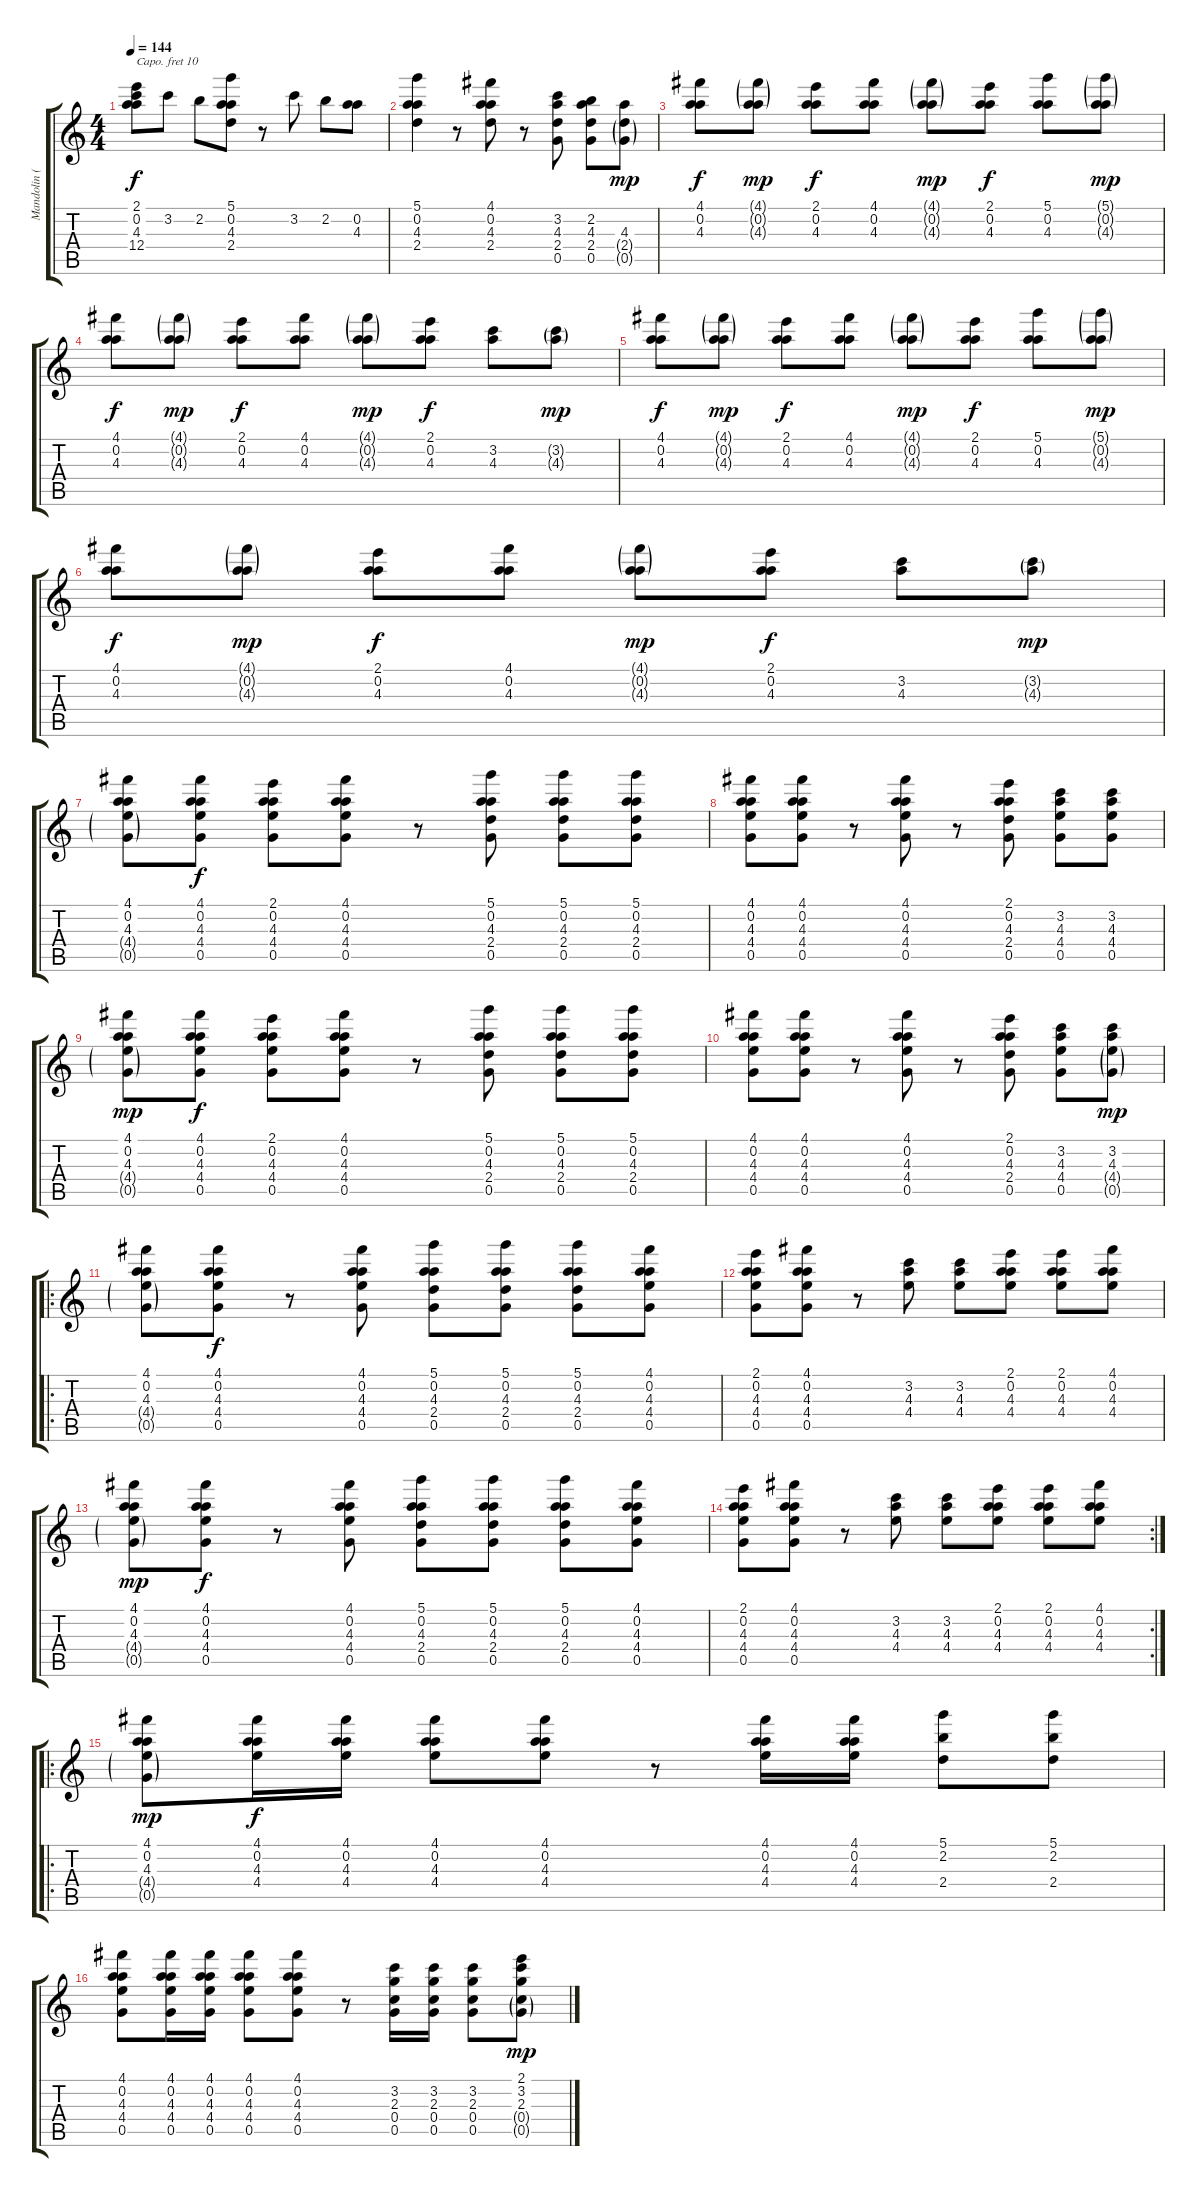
\track ("Mandolin (arranged for guitar)" "Mandolin (") {instrument acousticguitarnylon}
\staff {score tabs}
\capo 10
\tuning (E4 B3 G3 D3 A2 E2) {hide}
\ts (4 4)
\tempo 144
\clef g2
\ks c
(2.1 0.2 4.3 12.4).8{dy f} 3.2.8 2.2.8 (5.1 0.2 4.3 2.4).8 r.8 3.2.8 2.2.8 (0.2 4.3).8 |
(5.1 0.2 4.3 2.4).4 r.8 (4.1 0.2 4.3 2.4).8 r.8 (3.2 4.3 2.4 0.5).8 (2.2 4.3 2.4 0.5).8 (4.3 2.4{g} 0.5{g}).8{dy mp} |
(4.1 0.2 4.3).8{dy f} (4.1{g} 0.2{g} 4.3{g}).8{dy mp} (2.1 0.2 4.3).8{dy f} (4.1 0.2 4.3).8 (4.1{g} 0.2{g} 4.3{g}).8{dy mp} (2.1 0.2 4.3).8{dy f} (5.1 0.2 4.3).8 (5.1{g} 0.2{g} 4.3{g}).8{dy mp} |
(4.1 0.2 4.3).8{dy f} (4.1{g} 0.2{g} 4.3{g}).8{dy mp} (2.1 0.2 4.3).8{dy f} (4.1 0.2 4.3).8 (4.1{g} 0.2{g} 4.3{g}).8{dy mp} (2.1 0.2 4.3).8{dy f} (3.2 4.3).8 (3.2{g} 4.3{g}).8{dy mp} |
(4.1 0.2 4.3).8{dy f} (4.1{g} 0.2{g} 4.3{g}).8{dy mp} (2.1 0.2 4.3).8{dy f} (4.1 0.2 4.3).8 (4.1{g} 0.2{g} 4.3{g}).8{dy mp} (2.1 0.2 4.3).8{dy f} (5.1 0.2 4.3).8 (5.1{g} 0.2{g} 4.3{g}).8{dy mp} |
(4.1 0.2 4.3).8{dy f} (4.1{g} 0.2{g} 4.3{g}).8{dy mp} (2.1 0.2 4.3).8{dy f} (4.1 0.2 4.3).8 (4.1{g} 0.2{g} 4.3{g}).8{dy mp} (2.1 0.2 4.3).8{dy f} (3.2 4.3).8 (3.2{g} 4.3{g}).8{dy mp} |
(4.1 0.2 4.3 4.4{g} 0.5{g}).8 (4.1 0.2 4.3 4.4 0.5).8{dy f} (2.1 0.2 4.3 4.4 0.5).8 (4.1 0.2 4.3 4.4 0.5).8 r.8 (5.1 0.2 4.3 2.4 0.5).8 (5.1 0.2 4.3 2.4 0.5).8 (5.1 0.2 4.3 2.4 0.5).8 |
(4.1 0.2 4.3 4.4 0.5).8 (4.1 0.2 4.3 4.4 0.5).8 r.8 (4.1 0.2 4.3 4.4 0.5).8 r.8 (2.1 0.2 4.3 2.4 0.5).8 (3.2 4.3 4.4 0.5).8 (3.2 4.3 4.4 0.5).8 |
(4.1 0.2 4.3 4.4{g} 0.5{g}).8{dy mp} (4.1 0.2 4.3 4.4 0.5).8{dy f} (2.1 0.2 4.3 4.4 0.5).8 (4.1 0.2 4.3 4.4 0.5).8 r.8 (5.1 0.2 4.3 2.4 0.5).8 (5.1 0.2 4.3 2.4 0.5).8 (5.1 0.2 4.3 2.4 0.5).8 |
(4.1 0.2 4.3 4.4 0.5).8 (4.1 0.2 4.3 4.4 0.5).8 r.8 (4.1 0.2 4.3 4.4 0.5).8 r.8 (2.1 0.2 4.3 2.4 0.5).8 (3.2 4.3 4.4 0.5).8 (3.2 4.3 4.4{g} 0.5{g}).8{dy mp} |
\ro
(4.1 0.2 4.3 4.4{g} 0.5{g}).8 (4.1 0.2 4.3 4.4 0.5).8{dy f} r.8 (4.1 0.2 4.3 4.4 0.5).8 (5.1 0.2 4.3 2.4 0.5).8 (5.1 0.2 4.3 2.4 0.5).8 (5.1 0.2 4.3 2.4 0.5).8 (4.1 0.2 4.3 4.4 0.5).8 |
(2.1 0.2 4.3 4.4 0.5).8 (4.1 0.2 4.3 4.4 0.5).8 r.8 (3.2 4.3 4.4).8 (3.2 4.3 4.4).8 (2.1 0.2 4.3 4.4).8 (2.1 0.2 4.3 4.4).8 (4.1 0.2 4.3 4.4).8 |
(4.1 0.2 4.3 4.4{g} 0.5{g}).8{dy mp} (4.1 0.2 4.3 4.4 0.5).8{dy f} r.8 (4.1 0.2 4.3 4.4 0.5).8 (5.1 0.2 4.3 2.4 0.5).8 (5.1 0.2 4.3 2.4 0.5).8 (5.1 0.2 4.3 2.4 0.5).8 (4.1 0.2 4.3 4.4 0.5).8 |
\rc 2
(2.1 0.2 4.3 4.4 0.5).8 (4.1 0.2 4.3 4.4 0.5).8 r.8 (3.2 4.3 4.4).8 (3.2 4.3 4.4).8 (2.1 0.2 4.3 4.4).8 (2.1 0.2 4.3 4.4).8 (4.1 0.2 4.3 4.4).8 |
\ro
(4.1 0.2 4.3 4.4{g} 0.5{g}).8{dy mp} (4.1 0.2 4.3 4.4).16{dy f} (4.1 0.2 4.3 4.4).16 (4.1 0.2 4.3 4.4).8 (4.1 0.2 4.3 4.4).8 r.8 (4.1 0.2 4.3 4.4).16 (4.1 0.2 4.3 4.4).16 (5.1 2.2 2.4).8 (5.1 2.2 2.4).8 |
(4.1 0.2 4.3 4.4 0.5).8 (4.1 0.2 4.3 4.4 0.5).16 (4.1 0.2 4.3 4.4 0.5).16 (4.1 0.2 4.3 4.4 0.5).8 (4.1 0.2 4.3 4.4 0.5).8 r.8 (3.2 2.3 0.4 0.5).16 (3.2 2.3 0.4 0.5).16 (3.2 2.3 0.4 0.5).8 (2.1 3.2 2.3 0.4{g} 0.5{g}).8{dy mp}
